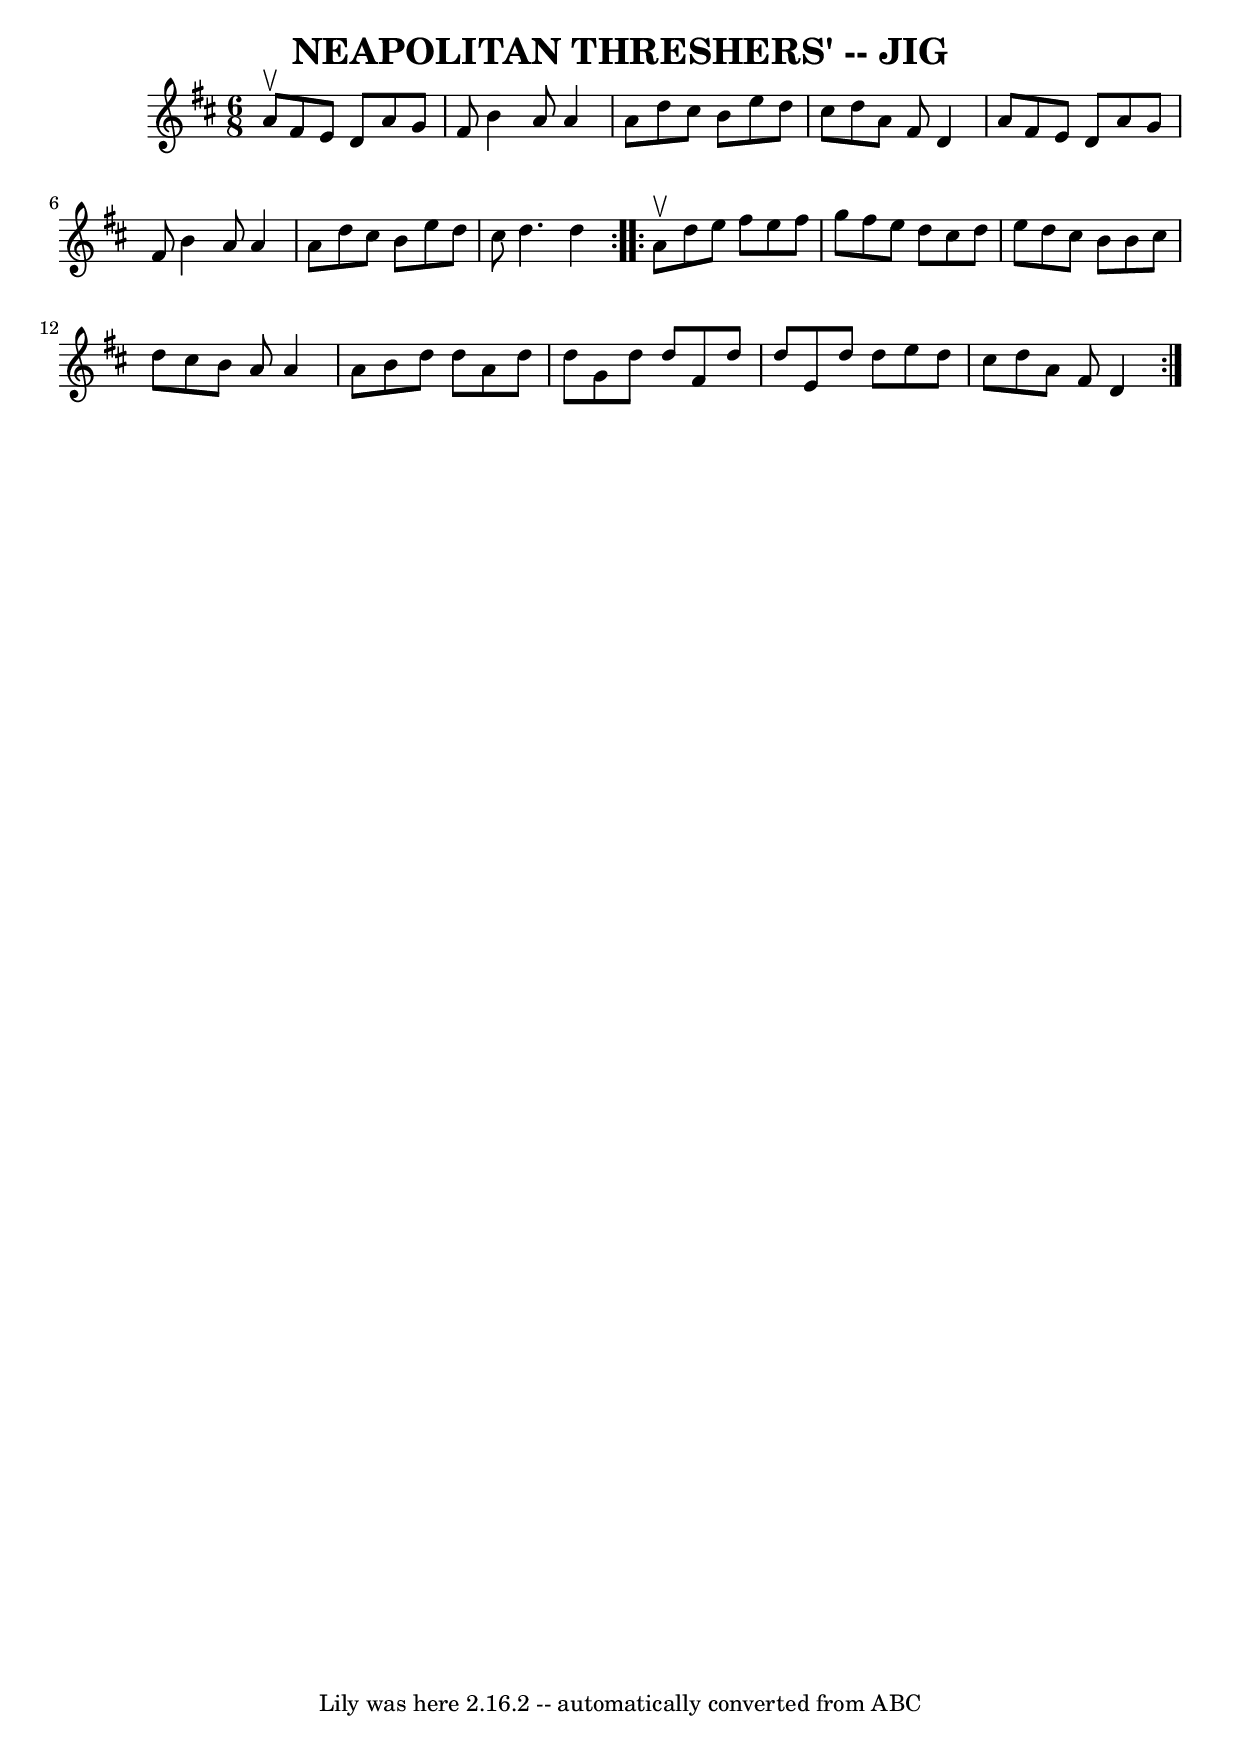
\version "2.16.2"
\include "Mammoth.ily"
\header {
  %% book = "Ryan's Mammoth Collection of Fiddle Tunes"
  crossRefNumber = "1"
  footnotes = ""
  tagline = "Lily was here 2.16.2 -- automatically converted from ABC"
  title = "NEAPOLITAN THRESHERS' -- JIG"

}
voicedefault =  {



  \repeat volta 2 {

    \time 6/8 
    \key d \major     a'8^\upbow        |
    fis'8 e'8 d'8         a'8 g'8 fis'8     |
    b'4 a'8 a'4 a'8    |
    d''8        cis''8 b'8 e''8 d''8 cis''8     |
    d''8 a'8 fis'8         d'4 a'8         |
    fis'8 e'8 d'8 a'8 g'8 fis'8     |
    b'4 a'8 a'4 a'8    |
    d''8 cis''8 b'8 e''8      d''8 cis''8     |
    d''4. d''4    
  }     
  \repeat volta 2 {     a'8^\upbow        |
    d''8 e''8 fis''8 e''8 fis''8 g''8     |
    fis''8 e''8 d''8 cis''8 d''8 e''8    |
    d''8       cis''8 b'8 b'8 cis''8 d''8     |
    cis''8 b'8 a'8         a'4 a'8         |
    b'8 d''8 d''8 a'8 d''8 d''8     |
    g'8 d''8 d''8 fis'8 d''8 d''8    |
    e'8         d''8 d''8 e''8 d''8 cis''8     |
    d''8 a'8 fis'8    
    d'4    
  }   

}

\score{
  <<

    \context Staff="default"
    {
      \voicedefault 
      
    }

  >>
  \layout {
    
  }
  \midi {
  }

}
